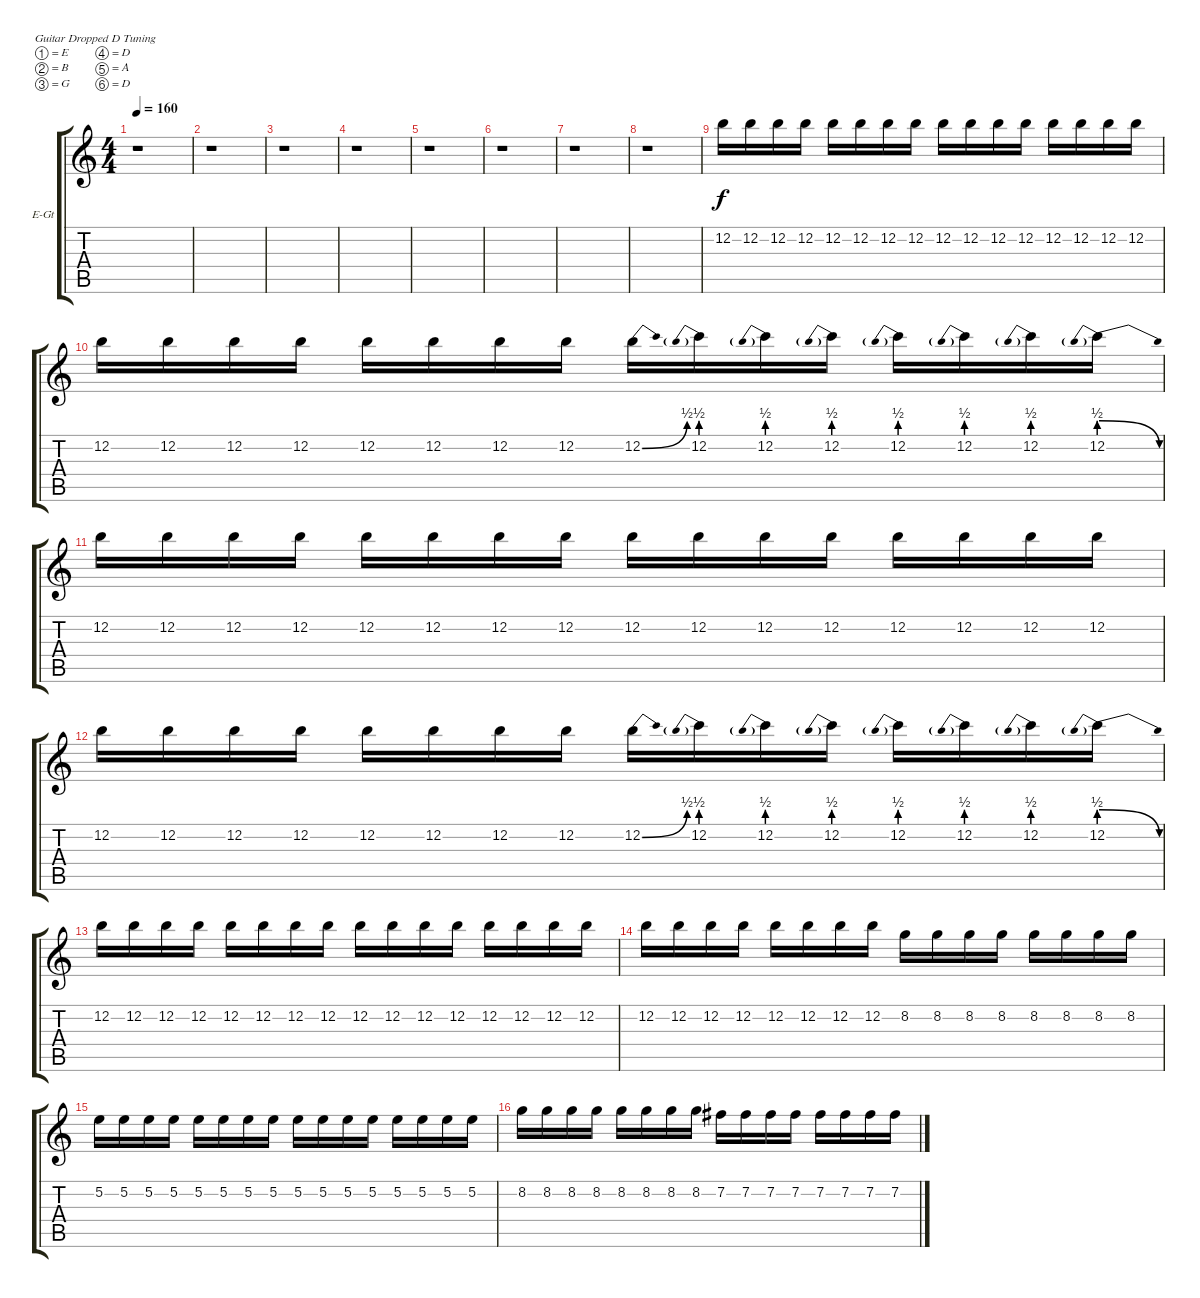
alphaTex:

\bracketExtendMode groupsimilarinstruments
\firstSystemTrackNameOrientation horizontal
\otherSystemsTrackNameOrientation horizontal
\track ("(Fill Guitar)" "E-Gt") {instrument distortionguitar}
\staff {score tabs}
\tuning (E4 B3 G3 D3 A2 D2)
\ts (4 4)
\tempo 160
\clef g2
\ks c
r.1{dy f} |
r.1 |
r.1 |
r.1 |
r.1 |
r.1 |
r.1 |
r.1 |
12.2.16 12.2.16 12.2.16 12.2.16 12.2.16 12.2.16 12.2.16 12.2.16 12.2.16 12.2.16 12.2.16 12.2.16 12.2.16 12.2.16 12.2.16 12.2.16 |
12.2.16 12.2.16 12.2.16 12.2.16 12.2.16 12.2.16 12.2.16 12.2.16 12.2{be (bend 0 0 60 2)}.16 12.2{be (prebend 0 2 60 2)}.16 12.2{be (prebend 0 2 60 2)}.16 12.2{be (prebend 0 2 60 2)}.16 12.2{be (prebend 0 2 60 2)}.16 12.2{be (prebend 0 2 60 2)}.16 12.2{be (prebend 0 2 60 2)}.16 12.2{be (prebendrelease 0 2 60 0)}.16 |
12.2.16 12.2.16 12.2.16 12.2.16 12.2.16 12.2.16 12.2.16 12.2.16 12.2.16 12.2.16 12.2.16 12.2.16 12.2.16 12.2.16 12.2.16 12.2.16 |
12.2.16 12.2.16 12.2.16 12.2.16 12.2.16 12.2.16 12.2.16 12.2.16 12.2{be (bend 0 0 60 2)}.16 12.2{be (prebend 0 2 60 2)}.16 12.2{be (prebend 0 2 60 2)}.16 12.2{be (prebend 0 2 60 2)}.16 12.2{be (prebend 0 2 60 2)}.16 12.2{be (prebend 0 2 60 2)}.16 12.2{be (prebend 0 2 60 2)}.16 12.2{be (prebendrelease 0 2 60 0)}.16 |
12.2.16 12.2.16 12.2.16 12.2.16 12.2.16 12.2.16 12.2.16 12.2.16 12.2.16 12.2.16 12.2.16 12.2.16 12.2.16 12.2.16 12.2.16 12.2.16 |
12.2.16 12.2.16 12.2.16 12.2.16 12.2.16 12.2.16 12.2.16 12.2.16 8.2.16 8.2.16 8.2.16 8.2.16 8.2.16 8.2.16 8.2.16 8.2.16 |
5.2.16 5.2.16 5.2.16 5.2.16 5.2.16 5.2.16 5.2.16 5.2.16 5.2.16 5.2.16 5.2.16 5.2.16 5.2.16 5.2.16 5.2.16 5.2.16 |
8.2.16 8.2.16 8.2.16 8.2.16 8.2.16 8.2.16 8.2.16 8.2.16 7.2.16 7.2.16 7.2.16 7.2.16 7.2.16 7.2.16 7.2.16 7.2.16
